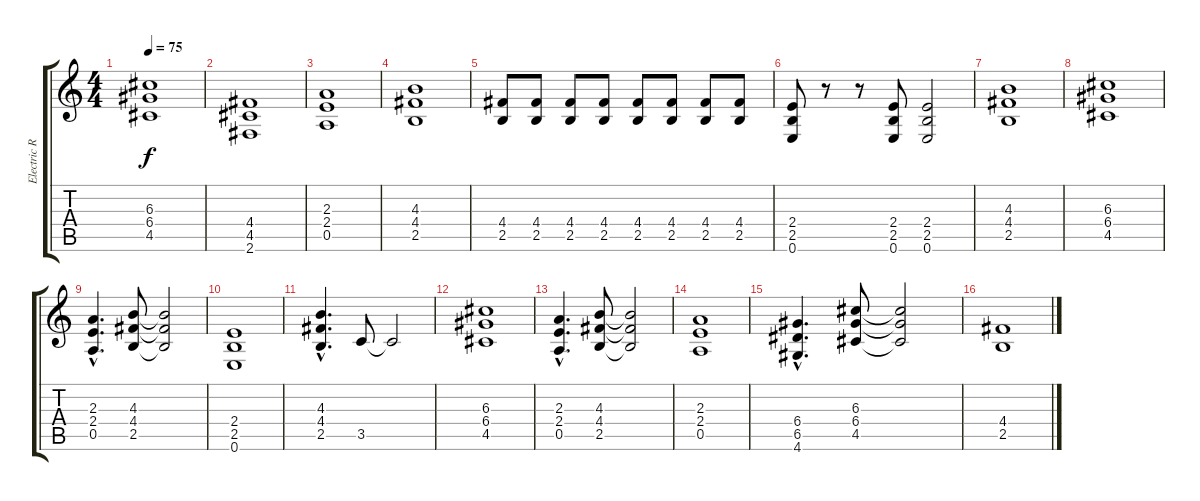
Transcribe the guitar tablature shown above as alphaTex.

\track ("Electric Rhythm Guitar" "Electric R") {instrument distortionguitar}
\staff {score tabs}
\tuning (E4 B3 G3 D3 A2 E2) {hide}
\ts (4 4)
\tempo 75
\clef g2
\ks c
(6.3 6.4 4.5).1{dy f} |
(4.4 4.5 2.6).1 |
(2.3 2.4 0.5).1 |
(4.3 4.4 2.5).1 |
(4.4 2.5).8 (4.4 2.5).8 (4.4 2.5).8 (4.4 2.5).8 (4.4 2.5).8 (4.4 2.5).8 (4.4 2.5).8 (4.4 2.5).8 |
(2.4 2.5 0.6).8 r.8 r.8 (2.4 2.5 0.6).8 (2.4 2.5 0.6).2 |
(4.3 4.4 2.5).1 |
(6.3 6.4 4.5).1 |
(2.3{hac} 2.4{hac} 0.5{hac}).4{d} (4.3 4.4 2.5).8 (4.3{t} 4.4{t} 2.5{t}).2 |
(2.4 2.5 0.6).1 |
(4.3{hac} 4.4{hac} 2.5{hac}).4{d} 3.5.8 3.5{t}.2 |
(6.3 6.4 4.5).1 |
(2.3{hac} 2.4{hac} 0.5{hac}).4{d} (4.3 4.4 2.5).8 (4.3{t} 4.4{t} 2.5{t}).2 |
(2.3 2.4 0.5).1 |
(6.4{hac} 6.5{hac} 4.6{hac}).4{d} (6.3 6.4 4.5).8 (6.3{t} 6.4{t} 4.5{t}).2 |
(4.4 2.5).1
